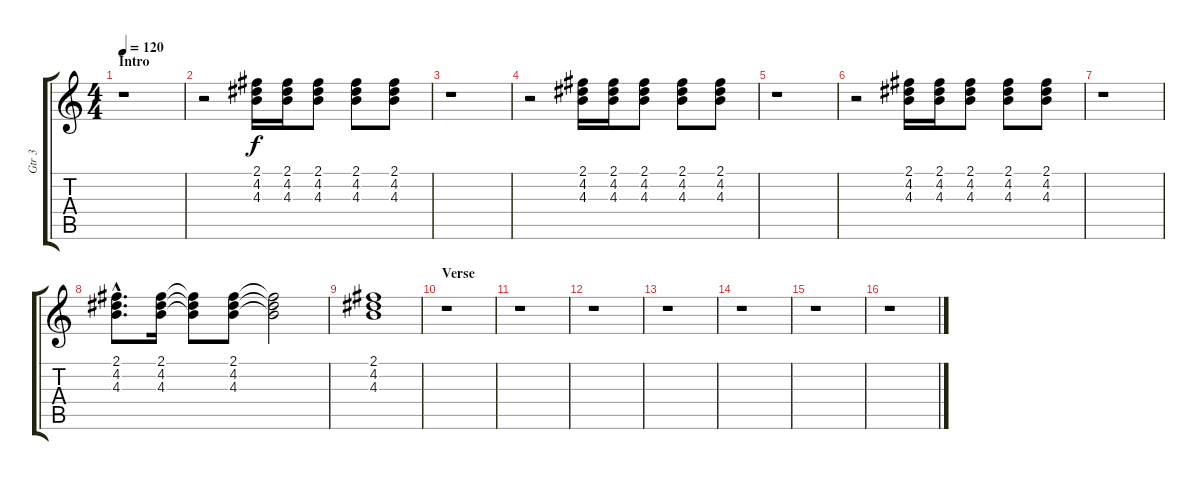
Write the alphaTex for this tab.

\track ("Gtr 3" "Gtr 3") {instrument overdrivenguitar}
\staff {score tabs}
\tuning (E4 B3 G3 D3 A2 E2) {hide}
\ts (4 4)
\section ("" "Intro")
\tempo 120
\clef g2
\ks c
r.1{dy f instrument overdrivenguitar} |
r.2 (2.1 4.2 4.3).16 (2.1 4.2 4.3).16 (2.1 4.2 4.3).8 (2.1 4.2 4.3).8 (2.1 4.2 4.3).8 |
r.1 |
r.2 (2.1 4.2 4.3).16 (2.1 4.2 4.3).16 (2.1 4.2 4.3).8 (2.1 4.2 4.3).8 (2.1 4.2 4.3).8 |
r.1 |
r.2 (2.1 4.2 4.3).16 (2.1 4.2 4.3).16 (2.1 4.2 4.3).8 (2.1 4.2 4.3).8 (2.1 4.2 4.3).8 |
r.1 |
(2.1{hac} 4.2{hac} 4.3{hac}).8{d} (2.1 4.2 4.3).16 (2.1{t} 4.2{t} 4.3{t}).8 (2.1 4.2 4.3).8 (2.1{t} 4.2{t} 4.3{t}).2 |
(2.1 4.2 4.3).1 |
\section ("" "Verse")
r.1 |
r.1 |
r.1 |
r.1 |
r.1 |
r.1 |
r.1
